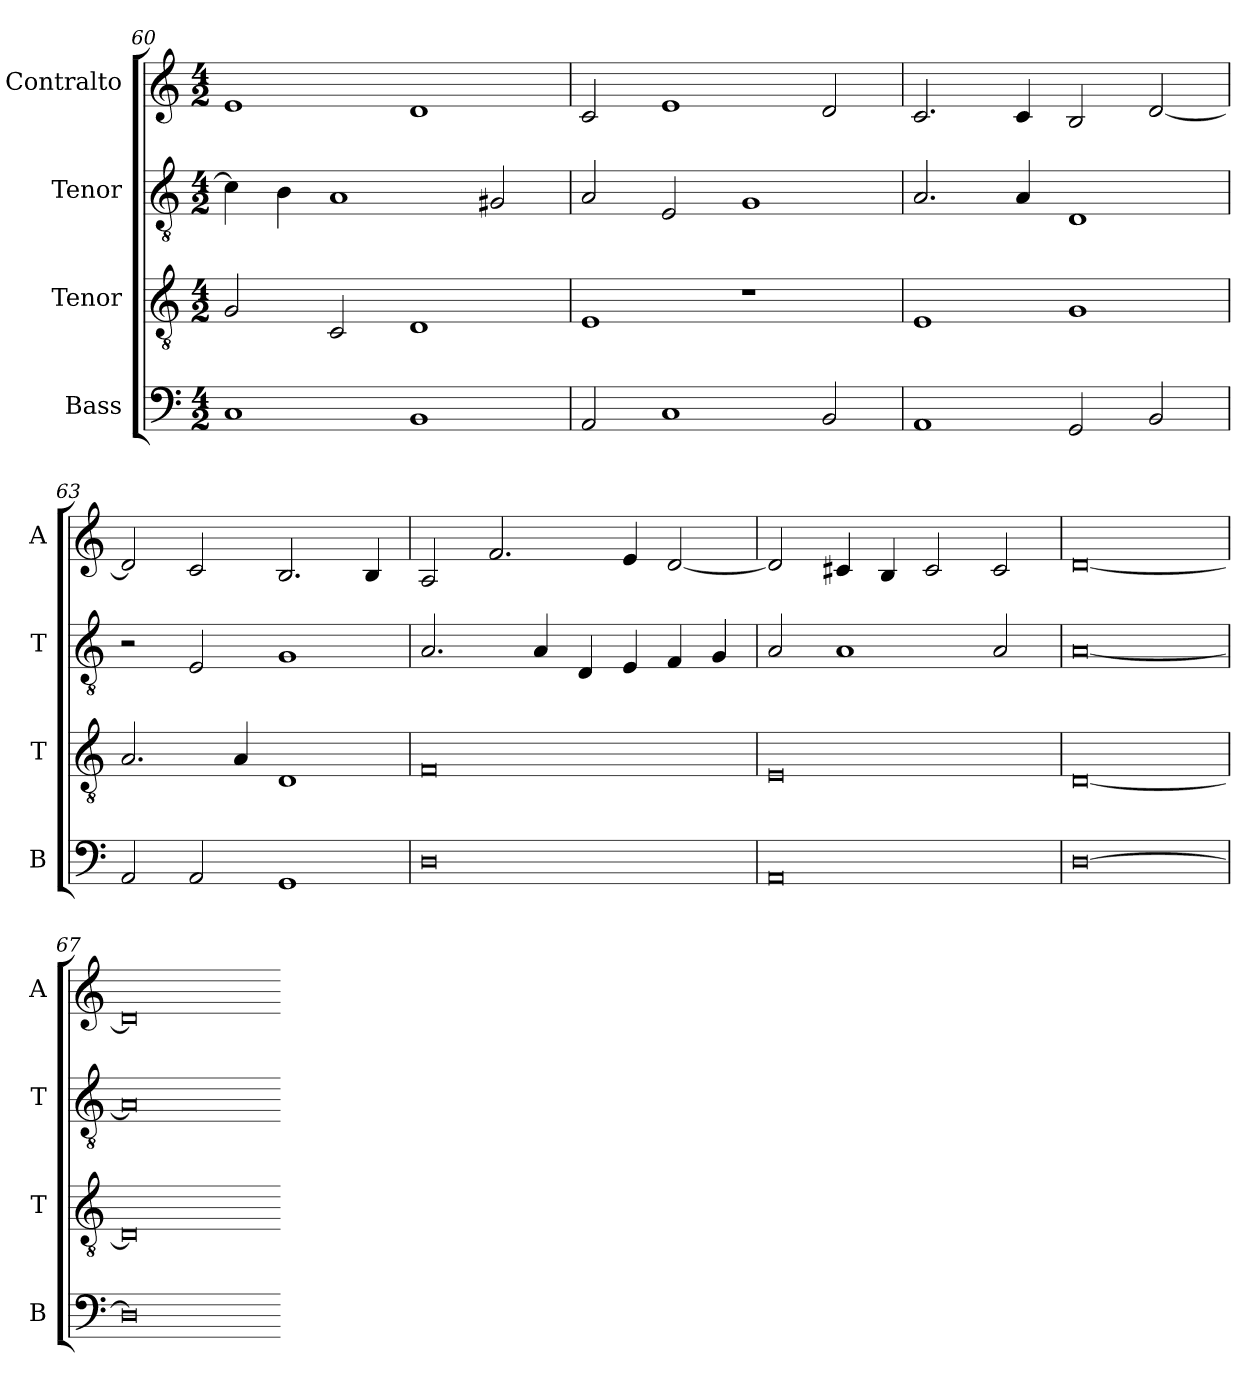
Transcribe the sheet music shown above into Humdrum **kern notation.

**kern	**kern	**kern	**kern
*part4	*part3	*part2	*part1
*staff4	*staff3	*staff2	*staff1
*I"Bass	*I"Tenor	*I"Tenor	*I"Contralto
*I'B	*I'T	*I'T	*I'A
*clefF4	*clefGv2	*clefGv2	*clefG2
*k[]	*k[]	*k[]	*k[]
*D:dor	*D:dor	*D:dor	*D:dor
*M4/2	*M4/2	*M4/2	*M4/2
=60	=60	=60	=60
1C	2G	4c]	1e
.	.	4B	.
.	2C	1A	.
1BB	1D	.	1d
.	.	2G#X	.
=61	=61	=61	=61
2AA	1E	2A	2c
1C	.	2E	1e
.	1r	1G	.
2BB	.	.	2d
=62	=62	=62	=62
1AA	1E	2.A	2.c
.	.	4A	4c
2GG	1G	1D	2B
2BB	.	.	[2d
=63	=63	=63	=63
2AA	2.A	2r	2d]
2AA	.	2E	2c
.	4A	.	.
1GG	1D	1G	2.B
.	.	.	4B
=64	=64	=64	=64
0D	0F	2.A	2A
.	.	.	2.f
.	.	4A	.
.	.	4D	.
.	.	4E	4e
.	.	4F	[2d
.	.	4G	.
=65	=65	=65	=65
0AA	0E	2A	2d]
.	.	1A	4c#X
.	.	.	4B
.	.	.	2c#
.	.	2A	2c#
=66	=66	=66	=66
[0D	[0D	[0A	[0d
=67	=67	=67	=67
0D]	0D]	0A]	0d]
=-	=-	=-	=-
*-	*-	*-	*-
